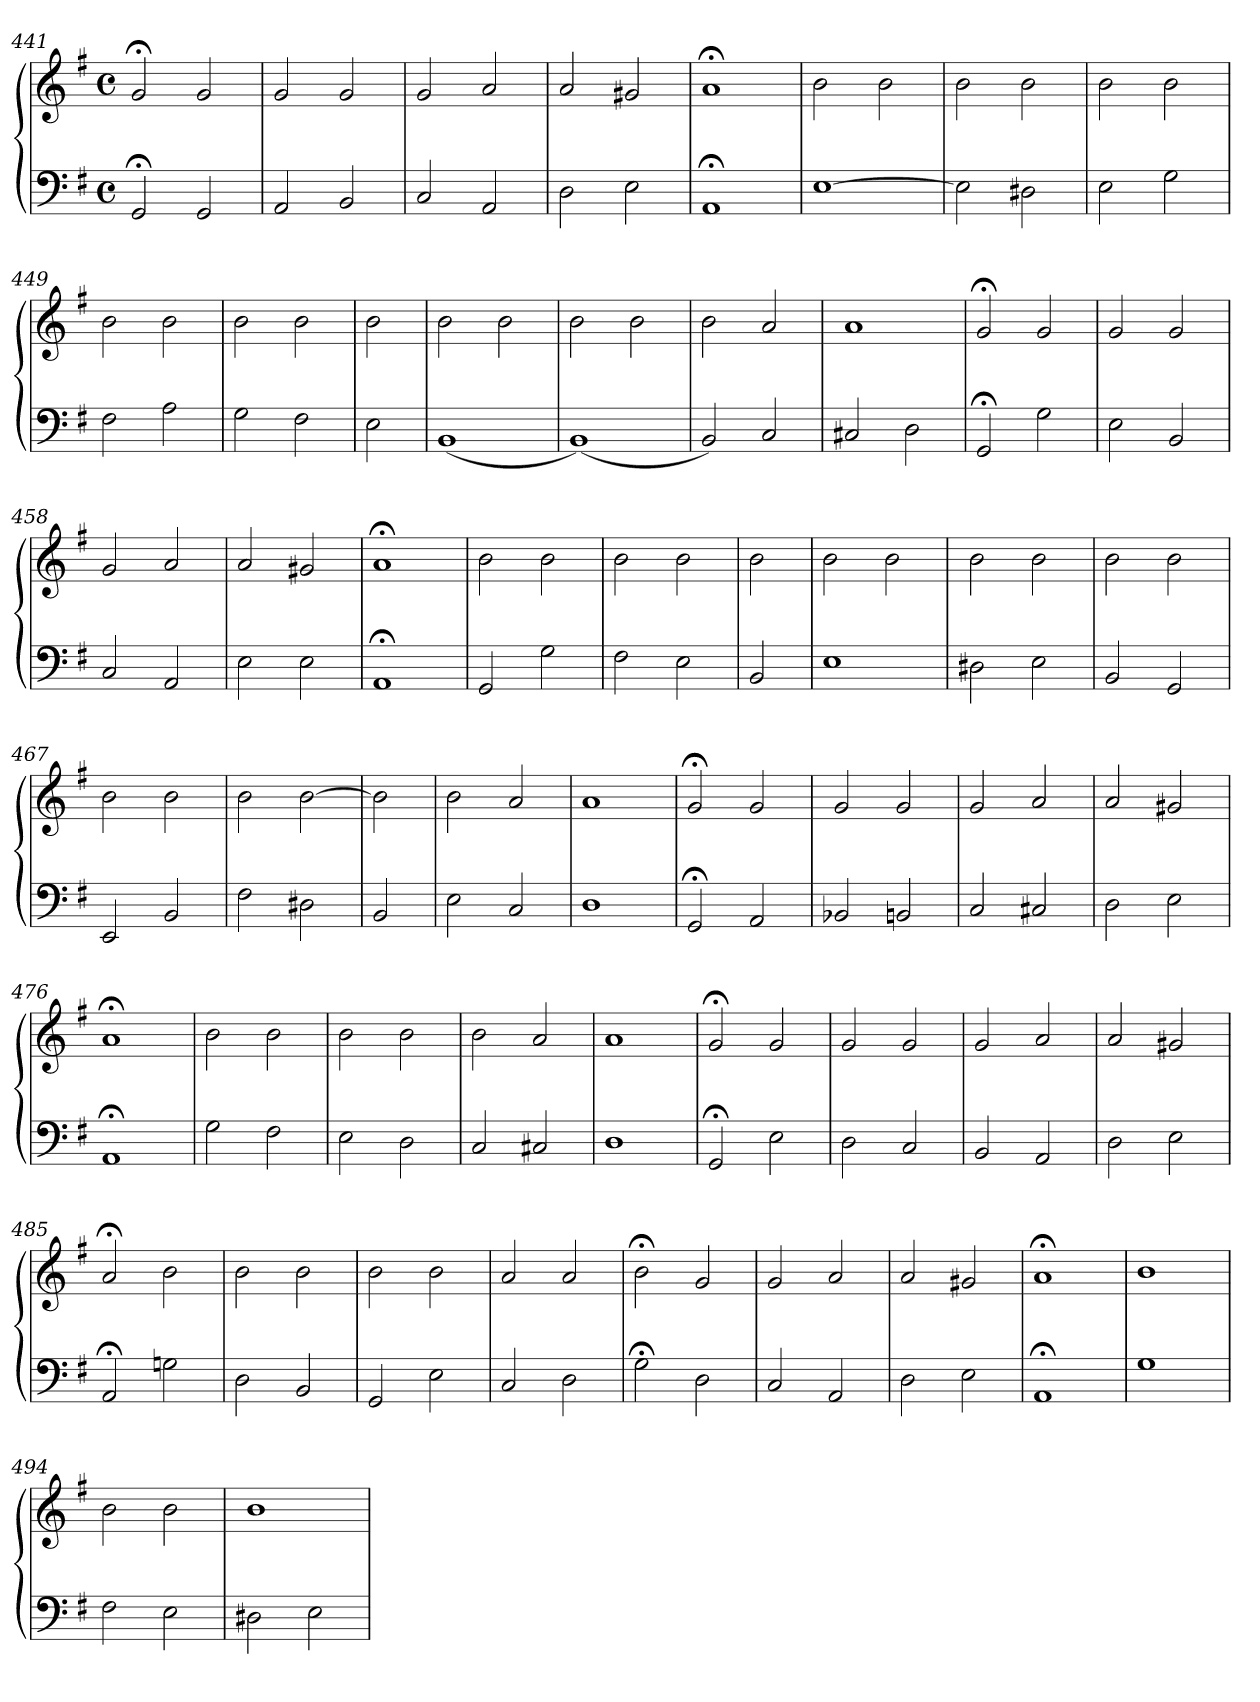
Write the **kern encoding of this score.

**kern	**kern
*part1	*part1
*staff2	*staff1
*clefF4	*clefG2
*k[f#]	*k[f#]
*M4/4	*M4/4
*met(c)	*met(c)
=441	=441
2GG;<	2g;<
2GG	2g
!!LO:LB:g=z
=442	=442
2AA	2g
2BB	2g
=443	=443
2C	2g
2AA	2a
=444	=444
2D	2a
2E	2g#X
=445	=445
1AA;<	1a;<
=446	=446
[1E	2b
.	2b
=447	=447
2E]	2b
2D#X	2b
=448	=448
2E	2b
2G	2b
=449	=449
2F#	2b
2A	2b
=450	=450
2G	2b
2F#	2b
=451	=451
2E	2b
=452	=452
(1BB	2b
.	2b
=453	=453
(1BB)	2b
.	2b
=454	=454
2BB)	2b
2C	2a
!!LO:LB:g=z
=455	=455
2C#X	1a
2D	.
=456	=456
2GG;<	2g;<
2G	2g
=457	=457
2E	2g
2BB	2g
=458	=458
2C	2g
2AA	2a
=459	=459
2E	2a
2E	2g#X
=460	=460
1AA;<	1a;<
=461	=461
2GG	2b
2G	2b
=462	=462
2F#	2b
2E	2b
=463	=463
2BB	2b
=464	=464
1E	2b
.	2b
=465	=465
2D#X	2b
2E	2b
=466	=466
2BB	2b
2GG	2b
=467	=467
2EE	2b
2BB	2b
!!LO:LB:g=z
=468	=468
2F#	2b
2D#X	[2b
=469	=469
2BB	2b]
=470	=470
2E	2b
2C	2a
=471	=471
1D	1a
=472	=472
2GG;<	2g;<
2AA	2g
=473	=473
2BB-X	2g
2BBn	2g
=474	=474
2C	2g
2C#X	2a
=475	=475
2D	2a
2E	2g#X
=476	=476
1AA;<	1a;<
=477	=477
2G	2b
2F#	2b
=478	=478
2E	2b
2D	2b
=479	=479
2C	2b
2C#X	2a
=480	=480
1D	1a
!!LO:LB:g=z
=481	=481
2GG;<	2g;<
2E	2g
=482	=482
2D	2g
2C	2g
=483	=483
2BB	2g
2AA	2a
=484	=484
2D	2a
2E	2g#X
=485	=485
2AA;<	2a;<
2Gn	2b
=486	=486
2D	2b
2BB	2b
=487	=487
2GG	2b
2E	2b
=488	=488
2C	2a
2D	2a
=489	=489
2G;<	2b;<
2D	2g
=490	=490
2C	2g
2AA	2a
=491	=491
2D	2a
2E	2g#X
=492	=492
1AA;<	1a;<
=493	=493
1G	1b
!!LO:LB:g=z
=494	=494
2F#	2b
2E	2b
=495	=495
2D#X	1b
2E	.
=	=
*-	*-
